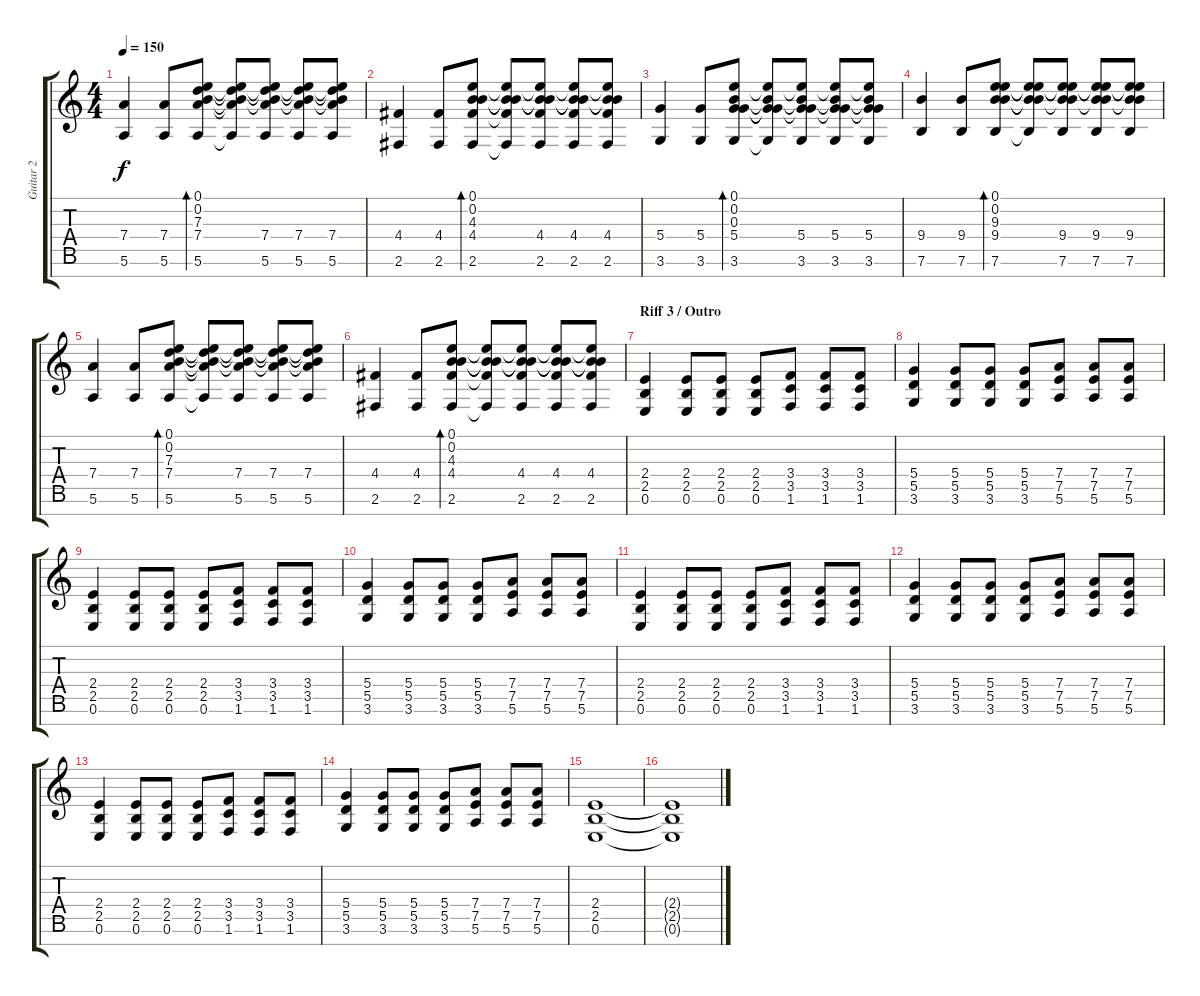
\track ("Guitar 2" "Guitar 2") {instrument overdrivenguitar}
\staff {score tabs}
\tuning (E4 B3 G3 D3 A2 E2 B1) {hide}
\ts (4 4)
\tempo 150
\clef g2
\ks c
(7.4 5.6).4{dy f} (7.4 5.6).8 (0.1 0.2 7.3 7.4 5.6).8{bd 120} (0.1{t} 0.2{t} 7.3{t} 7.4{t} 5.6{t}).8 (0.1{t} 0.2{t} 7.3{t} 7.4 5.6).8 (0.1{t} 0.2{t} 7.3{t} 7.4 5.6).8 (0.1{t} 0.2{t} 7.3{t} 7.4 5.6).8 |
(4.4 2.6).4 (4.4 2.6).8 (0.1 0.2 4.3 4.4 2.6).8{bd 120} (0.1{t} 0.2{t} 4.3{t} 4.4{t} 2.6{t}).8 (0.1{t} 0.2{t} 4.3{t} 4.4 2.6).8 (0.1{t} 0.2{t} 4.3{t} 4.4 2.6).8 (0.1{t} 0.2{t} 4.3{t} 4.4 2.6).8 |
(5.4 3.6).4 (5.4 3.6).8 (0.1 0.2 0.3 5.4 3.6).8{bd 120} (0.1{t} 0.2{t} 0.3{t} 5.4{t} 3.6{t}).8 (0.1{t} 0.2{t} 0.3{t} 5.4 3.6).8 (0.1{t} 0.2{t} 0.3{t} 5.4 3.6).8 (0.1{t} 0.2{t} 0.3{t} 5.4 3.6).8 |
(9.4 7.6).4 (9.4 7.6).8 (0.1 0.2 9.3 9.4 7.6).8{bd 120} (0.1{t} 0.2{t} 9.3{t} 9.4{t} 7.6{t}).8 (0.1{t} 0.2{t} 9.3{t} 9.4 7.6).8 (0.1{t} 0.2{t} 9.3{t} 9.4 7.6).8 (0.1{t} 0.2{t} 9.3{t} 9.4 7.6).8 |
(7.4 5.6).4 (7.4 5.6).8 (0.1 0.2 7.3 7.4 5.6).8{bd 120} (0.1{t} 0.2{t} 7.3{t} 7.4{t} 5.6{t}).8 (0.1{t} 0.2{t} 7.3{t} 7.4 5.6).8 (0.1{t} 0.2{t} 7.3{t} 7.4 5.6).8 (0.1{t} 0.2{t} 7.3{t} 7.4 5.6).8 |
(4.4 2.6).4 (4.4 2.6).8 (0.1 0.2 4.3 4.4 2.6).8{bd 120} (0.1{t} 0.2{t} 4.3{t} 4.4{t} 2.6{t}).8 (0.1{t} 0.2{t} 4.3{t} 4.4 2.6).8 (0.1{t} 0.2{t} 4.3{t} 4.4 2.6).8 (0.1{t} 0.2{t} 4.3{t} 4.4 2.6).8 |
\section ("" "Riff 3 / Outro")
(2.4 2.5 0.6).4 (2.4 2.5 0.6).8 (2.4 2.5 0.6).8 (2.4 2.5 0.6).8 (3.4 3.5 1.6).8 (3.4 3.5 1.6).8 (3.4 3.5 1.6).8 |
(5.4 5.5 3.6).4 (5.4 5.5 3.6).8 (5.4 5.5 3.6).8 (5.4 5.5 3.6).8 (7.4 7.5 5.6).8 (7.4 7.5 5.6).8 (7.4 7.5 5.6).8 |
(2.4 2.5 0.6).4 (2.4 2.5 0.6).8 (2.4 2.5 0.6).8 (2.4 2.5 0.6).8 (3.4 3.5 1.6).8 (3.4 3.5 1.6).8 (3.4 3.5 1.6).8 |
(5.4 5.5 3.6).4 (5.4 5.5 3.6).8 (5.4 5.5 3.6).8 (5.4 5.5 3.6).8 (7.4 7.5 5.6).8 (7.4 7.5 5.6).8 (7.4 7.5 5.6).8 |
(2.4 2.5 0.6).4 (2.4 2.5 0.6).8 (2.4 2.5 0.6).8 (2.4 2.5 0.6).8 (3.4 3.5 1.6).8 (3.4 3.5 1.6).8 (3.4 3.5 1.6).8 |
(5.4 5.5 3.6).4 (5.4 5.5 3.6).8 (5.4 5.5 3.6).8 (5.4 5.5 3.6).8 (7.4 7.5 5.6).8 (7.4 7.5 5.6).8 (7.4 7.5 5.6).8 |
(2.4 2.5 0.6).4 (2.4 2.5 0.6).8 (2.4 2.5 0.6).8 (2.4 2.5 0.6).8 (3.4 3.5 1.6).8 (3.4 3.5 1.6).8 (3.4 3.5 1.6).8 |
(5.4 5.5 3.6).4 (5.4 5.5 3.6).8 (5.4 5.5 3.6).8 (5.4 5.5 3.6).8 (7.4 7.5 5.6).8 (7.4 7.5 5.6).8 (7.4 7.5 5.6).8 |
(2.4 2.5 0.6).1 |
(2.4{t} 2.5{t} 0.6{t}).1
